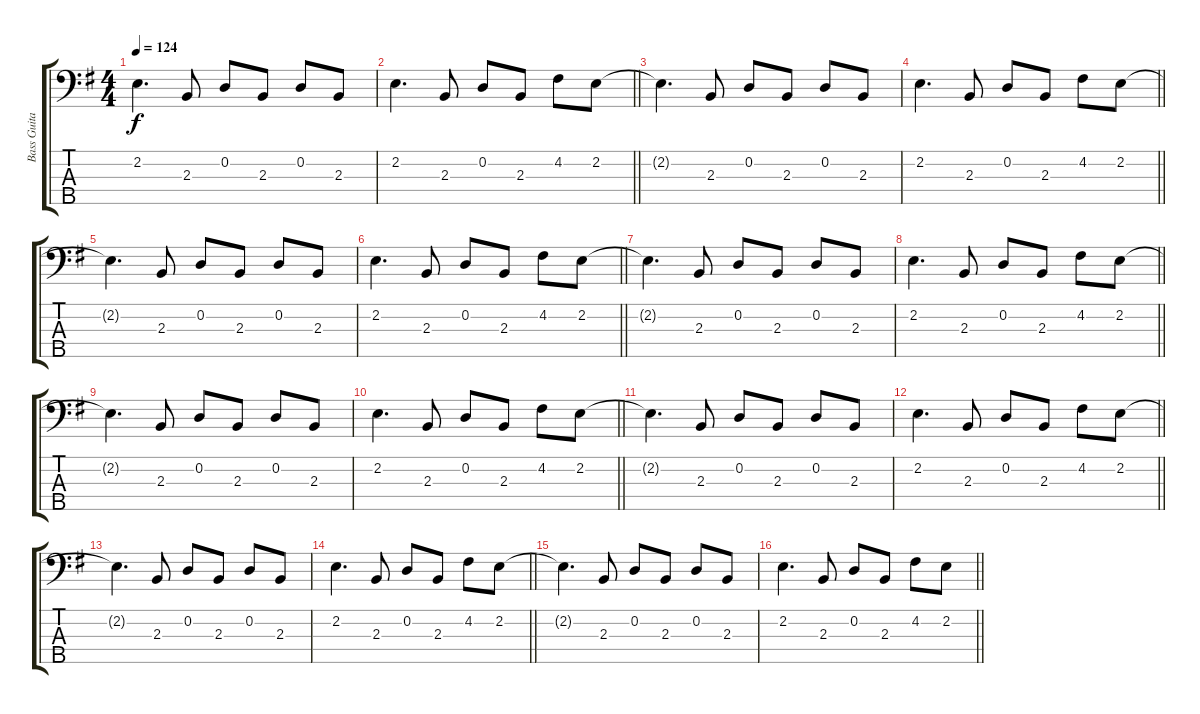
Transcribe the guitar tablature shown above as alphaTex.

\track ("Bass Guitar" "Bass Guita") {instrument electricbassfinger}
\staff {score tabs}
\tuning (G2 D2 A1 E1 B0) {hide}
\ts (4 4)
\tempo 124
\clef f4
\ks g
2.2{t}.4{d dy f} 2.3.8 0.2.8 2.3.8 0.2.8 2.3.8 |
\barLineRight lightlight
2.2.4{d} 2.3.8 0.2.8 2.3.8 4.2.8 2.2.8 |
2.2{t}.4{d} 2.3.8 0.2.8 2.3.8 0.2.8 2.3.8 |
\barLineRight lightlight
2.2.4{d} 2.3.8 0.2.8 2.3.8 4.2.8 2.2.8 |
2.2{t}.4{d} 2.3.8 0.2.8 2.3.8 0.2.8 2.3.8 |
\barLineRight lightlight
2.2.4{d} 2.3.8 0.2.8 2.3.8 4.2.8 2.2.8 |
2.2{t}.4{d} 2.3.8 0.2.8 2.3.8 0.2.8 2.3.8 |
\barLineRight lightlight
2.2.4{d} 2.3.8 0.2.8 2.3.8 4.2.8 2.2.8 |
2.2{t}.4{d} 2.3.8 0.2.8 2.3.8 0.2.8 2.3.8 |
\barLineRight lightlight
2.2.4{d} 2.3.8 0.2.8 2.3.8 4.2.8 2.2.8 |
2.2{t}.4{d} 2.3.8 0.2.8 2.3.8 0.2.8 2.3.8 |
\barLineRight lightlight
2.2.4{d} 2.3.8 0.2.8 2.3.8 4.2.8 2.2.8 |
2.2{t}.4{d} 2.3.8 0.2.8 2.3.8 0.2.8 2.3.8 |
\barLineRight lightlight
2.2.4{d} 2.3.8 0.2.8 2.3.8 4.2.8 2.2.8 |
2.2{t}.4{d} 2.3.8 0.2.8 2.3.8 0.2.8 2.3.8 |
\barLineRight lightlight
2.2.4{d} 2.3.8 0.2.8 2.3.8 4.2.8 2.2.8
